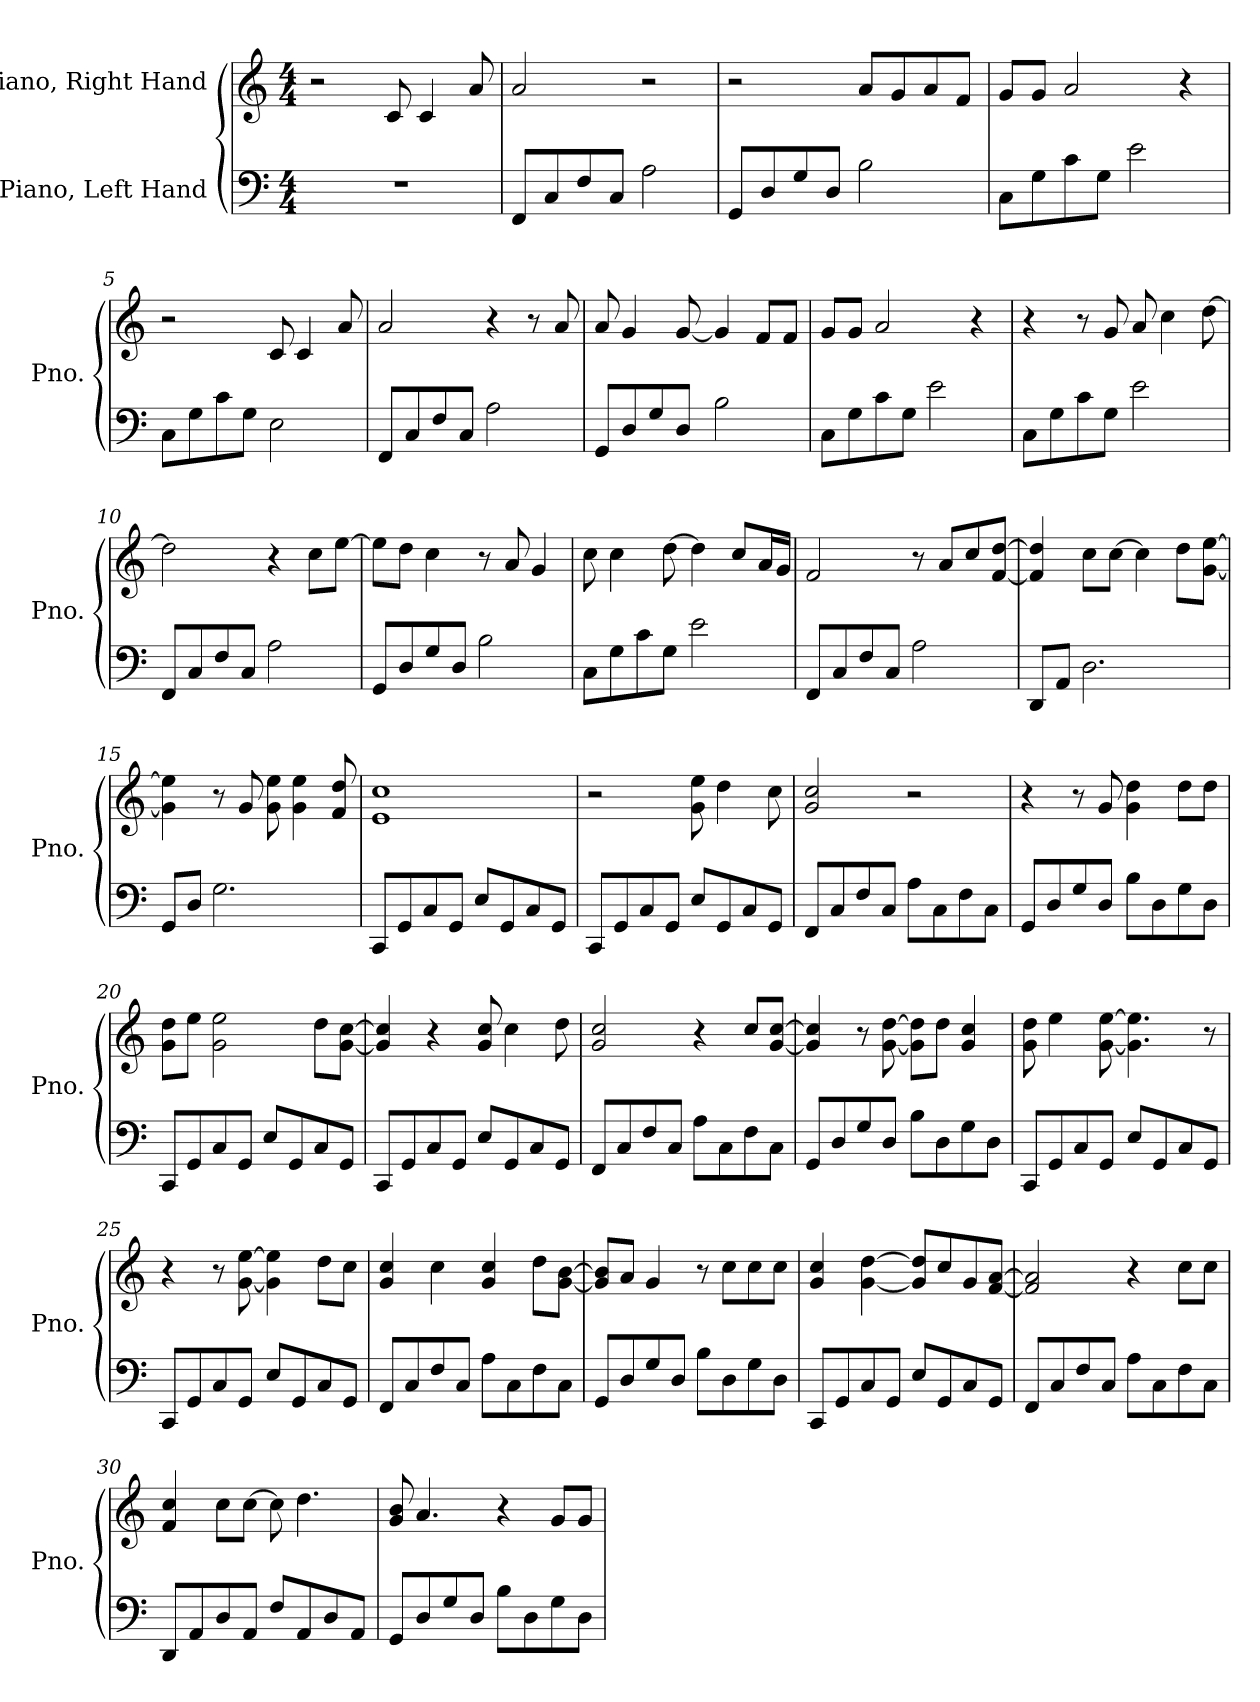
**kern	**kern
*part2	*part1
*staff2	*staff1
*I"Piano, Left Hand	*I"Piano, Right Hand
*I'Pno.	*I'Pno.
*clefF4	*clefG2
*k[]	*k[]
*M4/4	*M4/4
*MM100	*MM100
=1	=1
1r	2r
.	8c/
.	4c/
.	8a/
=2	=2
8FF/L	2a/
8C/	.
8F/	.
8C/J	.
2A\	2r
=3	=3
8GG/L	2r
8D/	.
8G/	.
8D/J	.
2B\	8a/L
.	8g/
.	8a/
.	8f/J
=4	=4
8C\L	8g/L
8G\	8g/J
8c\	2a/
8G\J	.
2e\	.
.	4r
=5	=5
8C\L	2r
8G\	.
8c\	.
8G\J	.
2E\	8c/
.	4c/
.	8a/
!!LO:LB:g=z
=6	=6
8FF/L	2a/
8C/	.
8F/	.
8C/J	.
2A\	4r
.	8r
.	8a/
=7	=7
8GG/L	8a/
8D/	4g/
8G/	.
8D/J	[8g/
2B\	4g/]
.	8f/L
.	8f/J
=8	=8
8C\L	8g/L
8G\	8g/J
8c\	2a/
8G\J	.
2e\	.
.	4r
=9	=9
8C\L	4r
8G\	.
8c\	8r
8G\J	8g/
2e\	8a/
.	4cc\
.	[8dd\
=10	=10
8FF/L	2dd\]
8C/	.
8F/	.
8C/J	.
2A\	4r
.	8cc\L
.	[8ee\J
!!LO:LB:g=z
=11	=11
8GG/L	8ee\L]
8D/	8dd\J
8G/	4cc\
8D/J	.
2B\	8r
.	8a/
.	4g/
=12	=12
8C\L	8cc\
8G\	4cc\
8c\	.
8G\J	[8dd\
2e\	4dd\]
.	8cc/L
.	16a/L
.	16g/JJ
=13	=13
8FF/L	2f/
8C/	.
8F/	.
8C/J	.
2A\	8r
.	8a/L
.	8cc/
.	[8f/ [8dd/J
=14	=14
8DD/L	4f/] 4dd/]
8AA/J	.
2.D\	8cc\L
.	[8cc\J
.	4cc\]
.	8dd\L
.	[8g\ [8ee\J
=15	=15
8GG/L	4g\] 4ee\]
8D/J	.
2.G\	8r
.	8g/
.	8g\ 8ee\
.	4g\ 4ee\
.	8f/ 8dd/
!!LO:LB:g=z
=16	=16
8CC/L	1e 1cc
8GG/	.
8C/	.
8GG/J	.
8E/L	.
8GG/	.
8C/	.
8GG/J	.
=17	=17
8CC/L	2r
8GG/	.
8C/	.
8GG/J	.
8E/L	8g\ 8ee\
8GG/	4dd\
8C/	.
8GG/J	8cc\
=18	=18
8FF/L	2g/ 2cc/
8C/	.
8F/	.
8C/J	.
8A\L	2r
8C\	.
8F\	.
8C\J	.
=19	=19
8GG/L	4r
8D/	.
8G/	8r
8D/J	8g/
8B\L	4g\ 4dd\
8D\	.
8G\	8dd\L
8D\J	8dd\J
=20	=20
8CC/L	8g\ 8dd\L
8GG/	8ee\J
8C/	2g\ 2ee\
8GG/J	.
8E/L	.
8GG/	.
8C/	8dd\L
8GG/J	[8g\ [8cc\J
!!LO:LB:g=z
=21	=21
8CC/L	4g/] 4cc/]
8GG/	.
8C/	4r
8GG/J	.
8E/L	8g/ 8cc/
8GG/	4cc\
8C/	.
8GG/J	8dd\
=22	=22
8FF/L	2g/ 2cc/
8C/	.
8F/	.
8C/J	.
8A\L	4r
8C\	.
8F\	8cc/L
8C\J	[8g/ [8cc/J
=23	=23
8GG/L	4g/] 4cc/]
8D/	.
8G/	8r
8D/J	[8g\ [8dd\
8B\L	8g\] 8dd\]L
8D\	8dd\J
8G\	4g/ 4cc/
8D\J	.
=24	=24
8CC/L	8g\ 8dd\
8GG/	4ee\
8C/	.
8GG/J	[8g\ [8ee\
8E/L	4.g\] 4.ee\]
8GG/	.
8C/	.
8GG/J	8r
=25	=25
8CC/L	4r
8GG/	.
8C/	8r
8GG/J	[8g\ [8ee\
8E/L	4g\] 4ee\]
8GG/	.
8C/	8dd\L
8GG/J	8cc\J
!!LO:LB:g=z
=26	=26
8FF/L	4g/ 4cc/
8C/	.
8F/	4cc\
8C/J	.
8A\L	4g/ 4cc/
8C\	.
8F\	8dd\L
8C\J	[8g\ [8b\J
=27	=27
8GG/L	8g/] 8b/]L
8D/	8a/J
8G/	4g/
8D/J	.
8B\L	8r
8D\	8cc\L
8G\	8cc\
8D\J	8cc\J
=28	=28
8CC/L	4g/ 4cc/
8GG/	.
8C/	[4g\ [4dd\
8GG/J	.
8E/L	8g/] 8dd/]L
8GG/	8cc/
8C/	8g/
8GG/J	[8f/ [8a/J
=29	=29
8FF/L	2f/] 2a/]
8C/	.
8F/	.
8C/J	.
8A\L	4r
8C\	.
8F\	8cc\L
8C\J	8cc\J
=30	=30
8DD/L	4f/ 4cc/
8AA/	.
8D/	8cc\L
8AA/J	[8cc\J
8F/L	8cc\]
8AA/	4.dd\
8D/	.
8AA/J	.
!!LO:PB:g=z
=31	=31
8GG/L	8g/ 8b/
8D/	4.a/
8G/	.
8D/J	.
8B\L	4r
8D\	.
8G\	8g/L
8D\J	8g/J
=	=
*-	*-
